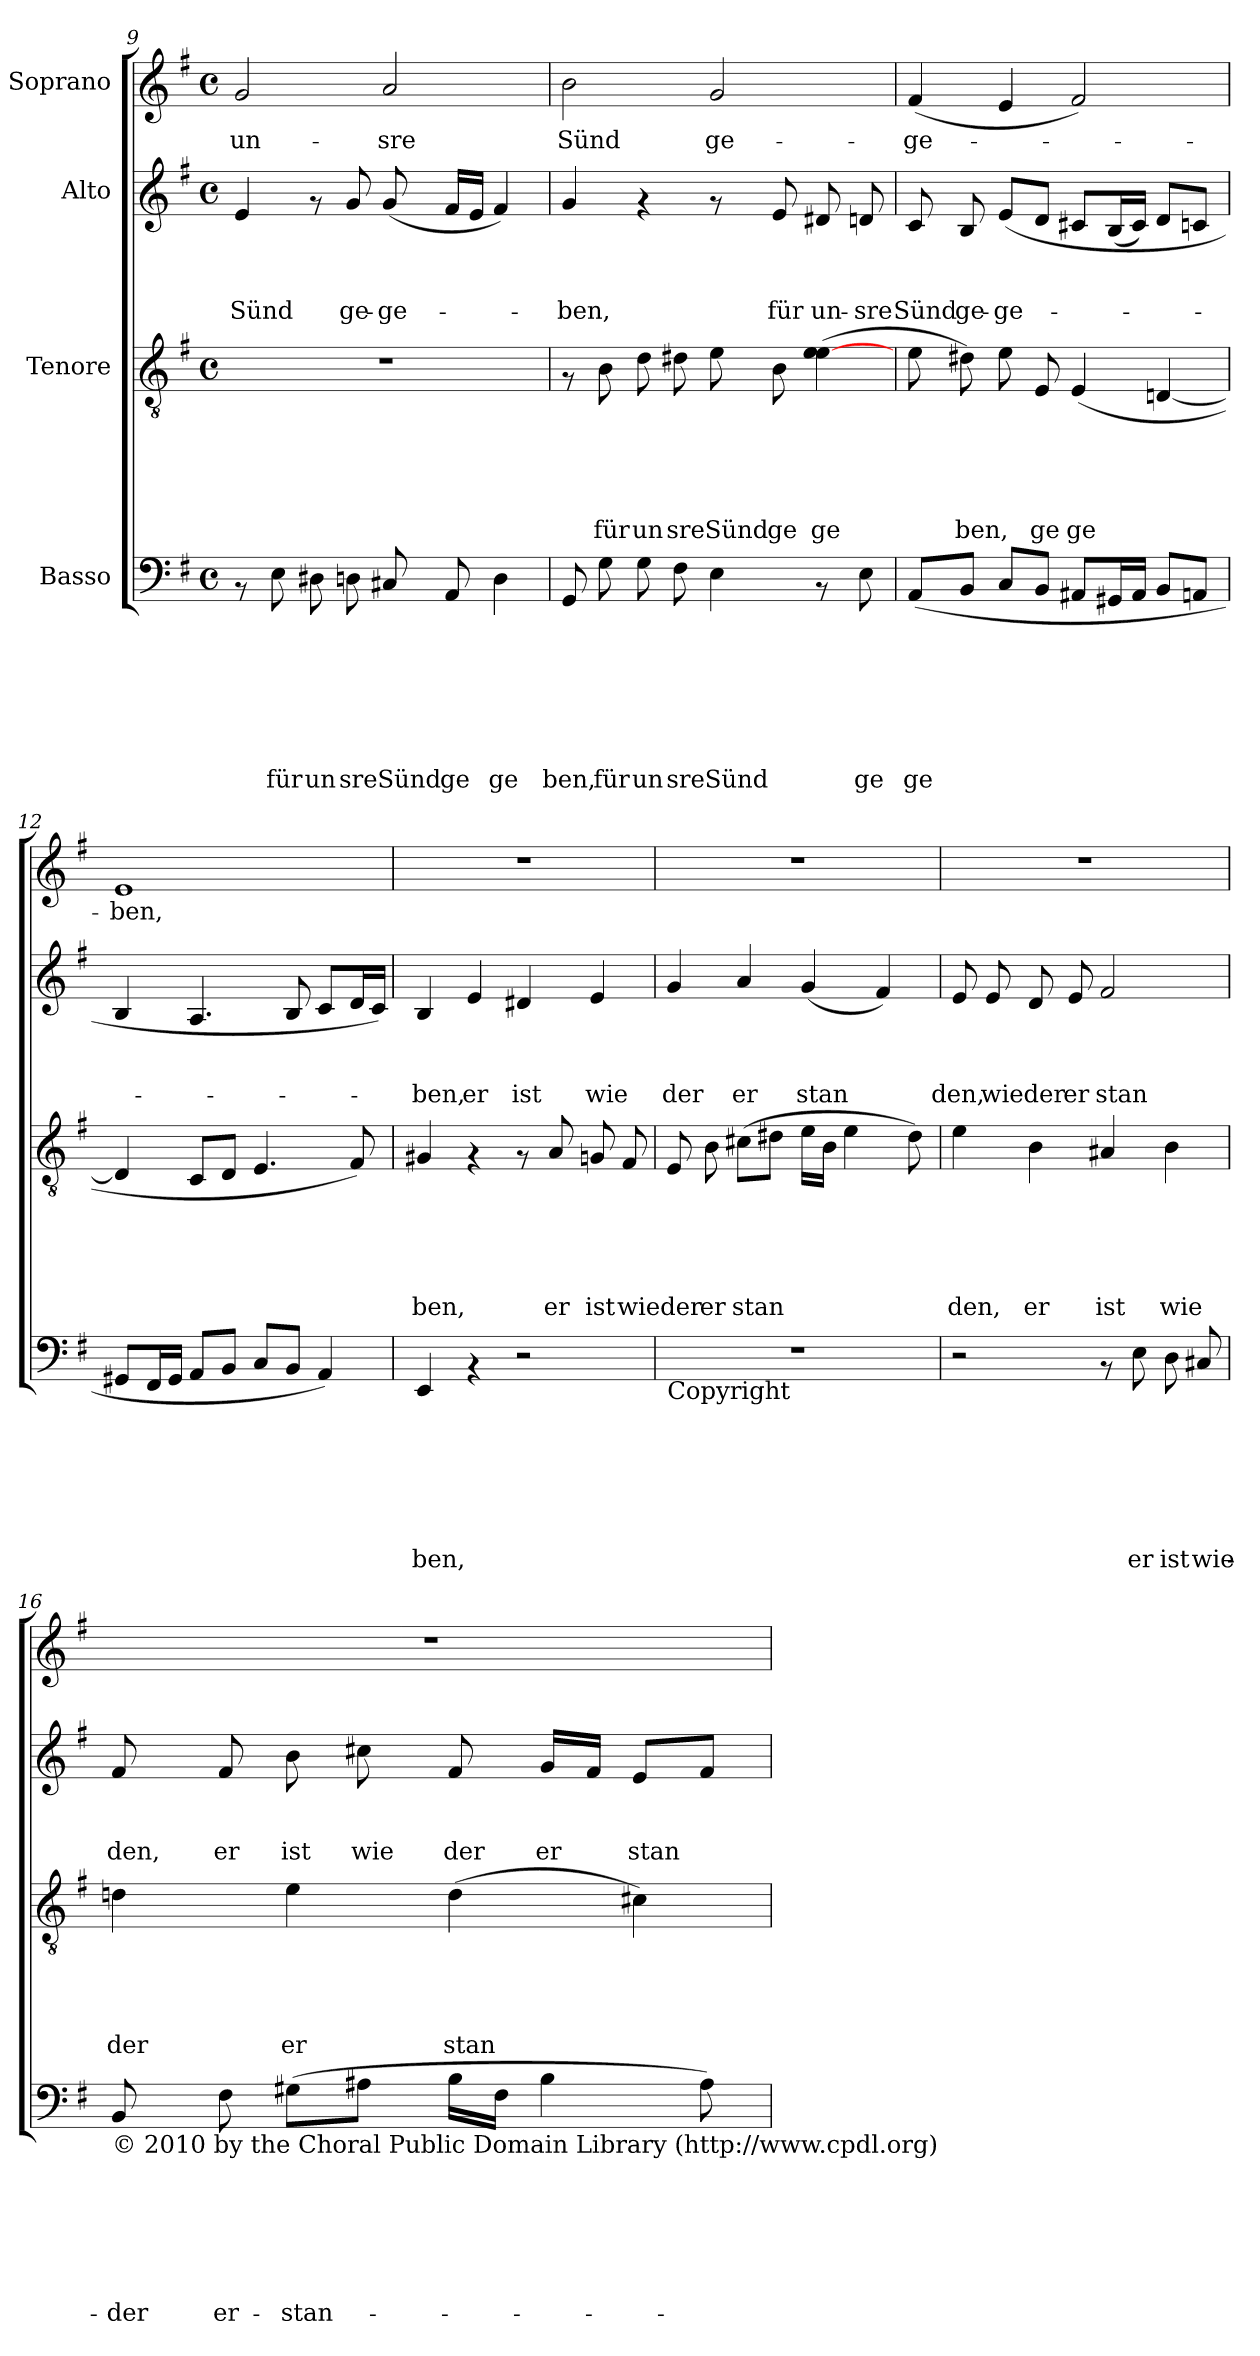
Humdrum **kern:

**kern	**text	**text	**text	**text	**text	**text	**text	**kern	**text	**text	**text	**text	**text	**kern	**text	**text	**text	**kern	**text
*part4	*part4	*part4	*part4	*part4	*part4	*part4	*part4	*part3	*part3	*part3	*part3	*part3	*part3	*part2	*part2	*part2	*part2	*part1	*part1
*staff4	*staff4	*staff4	*staff4	*staff4	*staff4	*staff4	*staff4	*staff3	*staff3	*staff3	*staff3	*staff3	*staff3	*staff2	*staff2	*staff2	*staff2	*staff1	*staff1
*I"Basso	*	*	*	*	*	*	*	*I"Tenore	*	*	*	*	*	*I"Alto	*	*	*	*I"Soprano	*
!!LO:LB:g=z
*clefF4	*	*	*	*	*	*	*	*clefGv2	*	*	*	*	*	*clefG2	*	*	*	*clefG2	*
*k[f#]	*	*	*	*	*	*	*	*k[f#]	*	*	*	*	*	*k[f#]	*	*	*	*k[f#]	*
*G:	*	*	*	*	*	*	*	*G:	*	*	*	*	*	*G:	*	*	*	*G:	*
*M4/4	*	*	*	*	*	*	*	*M4/4	*	*	*	*	*	*M4/4	*	*	*	*M4/4	*
*met(c)	*	*	*	*	*	*	*	*met(c)	*	*	*	*	*	*met(c)	*	*	*	*met(c)	*
=9	=9	=9	=9	=9	=9	=9	=9	=9	=9	=9	=9	=9	=9	=9	=9	=9	=9	=9	=9
!	!	!	!	!	!	!	!	!	!	!	!	!	!	!	!	!	!LO:LY:b:rj	!	!LO:LY:b:rj
8rAA	.	.	.	.	.	.	.	1r	.	.	.	.	.	4e/	.	.	Sünd	2g/	un-
!	!	!	!	!	!	!	!LO:LY:b:rj	!	!	!	!	!	!	!	!	!	!	!	!
8E\	.	.	.	.	.	.	für	.	.	.	.	.	.	.	.	.	.	.	.
!	!	!	!	!	!	!	!LO:LY:b:rj	!	!	!	!	!	!	!	!	!	!	!	!
8D#X\	.	.	.	.	.	.	un	.	.	.	.	.	.	8rf	.	.	.	.	.
!	!	!	!	!	!	!	!LO:LY:b:rj	!	!	!	!	!	!	!	!	!	!LO:LY:b:rj	!	!
8Dn\	.	.	.	.	.	.	sre	.	.	.	.	.	.	8g/	.	.	ge-	.	.
!	!	!	!	!	!	!	!LO:LY:b:rj	!	!	!	!	!	!	!	!	!	!LO:LY:b:rj	!	!LO:LY:b:rj
8C#X/	.	.	.	.	.	.	Sünd	.	.	.	.	.	.	(<8g/	.	.	-ge-	2a/	-sre
!	!	!	!	!	!	!	!LO:LY:b:rj	!	!	!	!	!	!	!	!	!	!	!	!
8AA/	.	.	.	.	.	.	ge	.	.	.	.	.	.	16f#/LL	.	.	.	.	.
.	.	.	.	.	.	.	.	.	.	.	.	.	.	16e/JJ	.	.	.	.	.
!	!	!	!	!	!	!	!LO:LY:b:rj	!	!	!	!	!	!	!	!	!	!	!	!
4D\	.	.	.	.	.	.	ge	.	.	.	.	.	.	4f#/)	.	.	.	.	.
=10	=10	=10	=10	=10	=10	=10	=10	=10	=10	=10	=10	=10	=10	=10	=10	=10	=10	=10	=10
!	!	!	!	!	!	!	!LO:LY:b:rj	!	!	!	!	!	!	!	!	!	!LO:LY:b:rj	!	!LO:LY:b:rj
8GG/	.	.	.	.	.	.	ben,	8rF	.	.	.	.	.	4g/	.	.	-ben,	2b\	Sünd
!	!	!	!	!	!	!	!LO:LY:b:rj	!	!	!	!	!	!LO:LY:b:rj	!	!	!	!	!	!
8G\	.	.	.	.	.	.	für	8B\	.	.	.	.	für	.	.	.	.	.	.
!	!	!	!	!	!	!	!LO:LY:b:rj	!	!	!	!	!	!LO:LY:b:rj	!	!	!	!	!	!
8G\	.	.	.	.	.	.	un	8d\	.	.	.	.	un	4rf	.	.	.	.	.
!	!	!	!	!	!	!	!LO:LY:b:rj	!	!	!	!	!	!LO:LY:b:rj	!	!	!	!	!	!
8F#\	.	.	.	.	.	.	sre	8d#X\	.	.	.	.	sre	.	.	.	.	.	.
!	!	!	!	!	!	!	!LO:LY:b:rj	!	!	!	!	!	!LO:LY:b:rj	!	!	!	!	!	!LO:LY:b:rj
4E\	.	.	.	.	.	.	Sünd	8e\	.	.	.	.	Sünd	8rf	.	.	.	2g/	ge-
!	!	!	!	!	!	!	!	!	!	!	!	!	!LO:LY:b:rj	!	!	!	!LO:LY:b:rj	!	!
.	.	.	.	.	.	.	.	8B\	.	.	.	.	ge	8e/	.	.	für	.	.
!	!	!	!	!	!	!	!	!	!	!	!	!	!LO:LY:b:rj	!	!	!	!LO:LY:b:rj	!	!
8rAA	.	.	.	.	.	.	.	(>4e\ [>4e\	.	.	.	.	ge	8d#X/	.	.	un-	.	.
!	!	!	!	!	!	!	!LO:LY:b:rj	!	!	!	!	!	!	!	!	!	!LO:LY:b:rj	!	!
8E\	.	.	.	.	.	.	ge	.	.	.	.	.	.	8dn/	.	.	-sre	.	.
=11	=11	=11	=11	=11	=11	=11	=11	=11	=11	=11	=11	=11	=11	=11	=11	=11	=11	=11	=11
!	!	!	!	!	!	!	!LO:LY:b:rj	!	!	!	!	!	!	!	!	!	!LO:LY:b:rj	!	!LO:LY:b:rj
(<8AA/L	.	.	.	.	.	.	ge	8e\	.	.	.	.	.	8c/	.	.	Sünd	(<4f#/	-ge-
!	!	!	!	!	!	!	!	!	!	!	!	!	!LO:LY:b:rj	!	!	!	!LO:LY:b:rj	!	!
8BB/J	.	.	.	.	.	.	.	8d#X\)	.	.	.	.	ben,	8B/	.	.	ge-	.	.
!	!	!	!	!	!	!	!	!	!	!	!	!	!	!	!	!	!LO:LY:b:rj	!	!
8C/L	.	.	.	.	.	.	.	8e\	.	.	.	.	.	(<8e/L	.	.	-ge-	4e/	.
!	!	!	!	!	!	!	!	!	!	!	!	!	!LO:LY:b:rj	!	!	!	!	!	!
8BB/J	.	.	.	.	.	.	.	8E/	.	.	.	.	ge	8d/J	.	.	.	.	.
!	!	!	!	!	!	!	!	!	!	!	!	!	!LO:LY:b:rj	!	!	!	!	!	!
8AA#X/L	.	.	.	.	.	.	.	(<4E/	.	.	.	.	ge	8c#X/L	.	.	.	2f#/)	.
16GG#X/L	.	.	.	.	.	.	.	.	.	.	.	.	.	(>16B/L	.	.	.	.	.
16AA#/JJ	.	.	.	.	.	.	.	.	.	.	.	.	.	16c#/JJ)	.	.	.	.	.
8BB/L	.	.	.	.	.	.	.	[<4Dn/	.	.	.	.	.	8d/L	.	.	.	.	.
8AAn/J	.	.	.	.	.	.	.	.	.	.	.	.	.	8cn/J	.	.	.	.	.
=12	=12	=12	=12	=12	=12	=12	=12	=12	=12	=12	=12	=12	=12	=12	=12	=12	=12	=12	=12
!	!	!	!	!	!	!	!	!	!	!	!	!	!	!	!	!	!	!	!LO:LY:b:rj
8GG#X/L	.	.	.	.	.	.	.	4D/]	.	.	.	.	.	4B/	.	.	.	1e	-ben,
16FF#/L	.	.	.	.	.	.	.	.	.	.	.	.	.	.	.	.	.	.	.
16GG#/JJ	.	.	.	.	.	.	.	.	.	.	.	.	.	.	.	.	.	.	.
8AA/L	.	.	.	.	.	.	.	8C/L	.	.	.	.	.	4.A/	.	.	.	.	.
8BB/J	.	.	.	.	.	.	.	8D/J	.	.	.	.	.	.	.	.	.	.	.
8C/L	.	.	.	.	.	.	.	4.E/	.	.	.	.	.	.	.	.	.	.	.
8BB/J	.	.	.	.	.	.	.	.	.	.	.	.	.	8B/	.	.	.	.	.
4AA/)	.	.	.	.	.	.	.	.	.	.	.	.	.	8c/L	.	.	.	.	.
.	.	.	.	.	.	.	.	8F#/)	.	.	.	.	.	16d/L	.	.	.	.	.
.	.	.	.	.	.	.	.	.	.	.	.	.	.	16c/JJ)	.	.	.	.	.
!!LO:PB:g=z
=13	=13	=13	=13	=13	=13	=13	=13	=13	=13	=13	=13	=13	=13	=13	=13	=13	=13	=13	=13
!	!	!	!	!	!	!	!LO:LY:b:rj	!	!	!	!	!	!LO:LY:b:rj	!	!	!	!LO:LY:b:rj	!	!
4EE/	.	.	.	.	.	.	ben,	4G#X/	.	.	.	.	ben,	4B/	.	.	-ben,	1r	.
!	!	!	!	!	!	!	!	!	!	!	!	!	!	!	!	!	!LO:LY:b:rj	!	!
4rAA	.	.	.	.	.	.	.	4rF	.	.	.	.	.	4e/	.	.	er	.	.
!	!	!	!	!	!	!	!	!	!	!	!	!	!	!	!	!	!LO:LY:b:rj	!	!
2r	.	.	.	.	.	.	.	8rF	.	.	.	.	.	4d#X/	.	.	ist	.	.
!	!	!	!	!	!	!	!	!	!	!	!	!	!LO:LY:b:rj	!	!	!	!	!	!
.	.	.	.	.	.	.	.	8A/	.	.	.	.	er	.	.	.	.	.	.
!	!	!	!	!	!	!	!	!	!	!	!	!	!LO:LY:b:rj	!	!	!	!LO:LY:b:rj	!	!
.	.	.	.	.	.	.	.	8Gn/	.	.	.	.	ist	4e/	.	.	wie	.	.
!	!	!	!	!	!	!	!	!	!	!	!	!	!LO:LY:b:rj	!	!	!	!	!	!
.	.	.	.	.	.	.	.	8F#/	.	.	.	.	wie	.	.	.	.	.	.
=14	=14	=14	=14	=14	=14	=14	=14	=14	=14	=14	=14	=14	=14	=14	=14	=14	=14	=14	=14
!LO:TX:b:t=Copyright	!	!	!	!	!	!	!	!	!	!	!	!	!	!	!	!	!	!	!
!	!	!	!	!	!	!	!	!	!	!	!	!	!LO:LY:b:rj	!	!	!	!LO:LY:b:rj	!	!
1r	.	.	.	.	.	.	.	8E/	.	.	.	.	der	4g/	.	.	der	1r	.
!	!	!	!	!	!	!	!	!	!	!	!	!	!LO:LY:b:rj	!	!	!	!	!	!
.	.	.	.	.	.	.	.	8B\	.	.	.	.	er	.	.	.	.	.	.
!	!	!	!	!	!	!	!	!	!	!	!	!	!LO:LY:b:rj	!	!	!	!LO:LY:b:rj	!	!
.	.	.	.	.	.	.	.	(>8c#X\L	.	.	.	.	stan	4a/	.	.	er	.	.
.	.	.	.	.	.	.	.	8d#X\J	.	.	.	.	.	.	.	.	.	.	.
!	!	!	!	!	!	!	!	!	!	!	!	!	!	!	!	!	!LO:LY:b:rj	!	!
.	.	.	.	.	.	.	.	16e\LL	.	.	.	.	.	(<4g/	.	.	stan	.	.
.	.	.	.	.	.	.	.	16B\JJ	.	.	.	.	.	.	.	.	.	.	.
.	.	.	.	.	.	.	.	4e\	.	.	.	.	.	.	.	.	.	.	.
.	.	.	.	.	.	.	.	.	.	.	.	.	.	4f#/)	.	.	.	.	.
.	.	.	.	.	.	.	.	8d#\)	.	.	.	.	.	.	.	.	.	.	.
=15	=15	=15	=15	=15	=15	=15	=15	=15	=15	=15	=15	=15	=15	=15	=15	=15	=15	=15	=15
!	!	!	!	!	!	!	!	!	!	!	!	!	!LO:LY:b:rj	!	!	!	!LO:LY:b:rj	!	!
2r	.	.	.	.	.	.	.	4e\	.	.	.	.	den,	8e/	.	.	den,	1r	.
!	!	!	!	!	!	!	!	!	!	!	!	!	!	!	!	!	!LO:LY:b:rj	!	!
.	.	.	.	.	.	.	.	.	.	.	.	.	.	8e/	.	.	wie	.	.
!	!	!	!	!	!	!	!	!	!	!	!	!	!LO:LY:b:rj	!	!	!	!LO:LY:b:rj	!	!
.	.	.	.	.	.	.	.	4B\	.	.	.	.	er	8d/	.	.	der	.	.
!	!	!	!	!	!	!	!	!	!	!	!	!	!	!	!	!	!LO:LY:b:rj	!	!
.	.	.	.	.	.	.	.	.	.	.	.	.	.	8e/	.	.	er	.	.
!	!	!	!	!	!	!	!	!	!	!	!	!	!LO:LY:b:rj	!	!	!	!LO:LY:b:rj	!	!
8rAA	.	.	.	.	.	.	.	4A#X/	.	.	.	.	ist	2f#/	.	.	stan	.	.
!	!	!	!	!	!	!	!LO:LY:b:rj	!	!	!	!	!	!	!	!	!	!	!	!
8E\	.	.	.	.	.	.	er	.	.	.	.	.	.	.	.	.	.	.	.
!	!	!	!	!	!	!	!LO:LY:b:rj	!	!	!	!	!	!LO:LY:b:rj	!	!	!	!	!	!
8D\	.	.	.	.	.	.	ist	4B\	.	.	.	.	wie	.	.	.	.	.	.
!	!	!	!	!	!	!	!LO:LY:b:rj	!	!	!	!	!	!	!	!	!	!	!	!
8C#X/	.	.	.	.	.	.	wie-	.	.	.	.	.	.	.	.	.	.	.	.
=16	=16	=16	=16	=16	=16	=16	=16	=16	=16	=16	=16	=16	=16	=16	=16	=16	=16	=16	=16
!LO:TX:b:t=© 2010 by the Choral Public Domain Library (http&colon;//www.cpdl.org)	!	!	!	!	!	!	!	!	!	!	!	!	!	!	!	!	!	!	!
!	!	!	!	!	!	!	!LO:LY:b:rj	!	!	!	!	!	!LO:LY:b:rj	!	!	!	!LO:LY:b:rj	!	!
8BB/	.	.	.	.	.	.	-der	4dn\	.	.	.	.	der	8f#/	.	.	den,	1r	.
!	!	!	!	!	!	!	!LO:LY:b:rj	!	!	!	!	!	!	!	!	!	!LO:LY:b:rj	!	!
8F#\	.	.	.	.	.	.	er-	.	.	.	.	.	.	8f#/	.	.	er	.	.
!	!	!	!	!	!	!	!LO:LY:b:rj	!	!	!	!	!	!LO:LY:b:rj	!	!	!	!LO:LY:b:rj	!	!
(>8G#X\L	.	.	.	.	.	.	-stan-	4e\	.	.	.	.	er	8b\	.	.	ist	.	.
!	!	!	!	!	!	!	!	!	!	!	!	!	!	!	!	!	!LO:LY:b:rj	!	!
8A#X\J	.	.	.	.	.	.	.	.	.	.	.	.	.	8cc#X\	.	.	wie	.	.
!	!	!	!	!	!	!	!	!	!	!	!	!	!LO:LY:b:rj	!	!	!	!LO:LY:b:rj	!	!
16B\LL	.	.	.	.	.	.	.	(>4d\	.	.	.	.	stan	8f#/	.	.	der	.	.
16F#\JJ	.	.	.	.	.	.	.	.	.	.	.	.	.	.	.	.	.	.	.
!	!	!	!	!	!	!	!	!	!	!	!	!	!	!	!	!	!LO:LY:b:rj	!	!
4B\	.	.	.	.	.	.	.	.	.	.	.	.	.	16g/LL	.	.	er	.	.
.	.	.	.	.	.	.	.	.	.	.	.	.	.	16f#/JJ	.	.	.	.	.
!	!	!	!	!	!	!	!	!	!	!	!	!	!	!	!	!	!LO:LY:b:rj	!	!
.	.	.	.	.	.	.	.	4c#X\)	.	.	.	.	.	8e/L	.	.	stan	.	.
8A#\)	.	.	.	.	.	.	.	.	.	.	.	.	.	8f#/J	.	.	.	.	.
=	=	=	=	=	=	=	=	=	=	=	=	=	=	=	=	=	=	=	=
*-	*-	*-	*-	*-	*-	*-	*-	*-	*-	*-	*-	*-	*-	*-	*-	*-	*-	*-	*-
